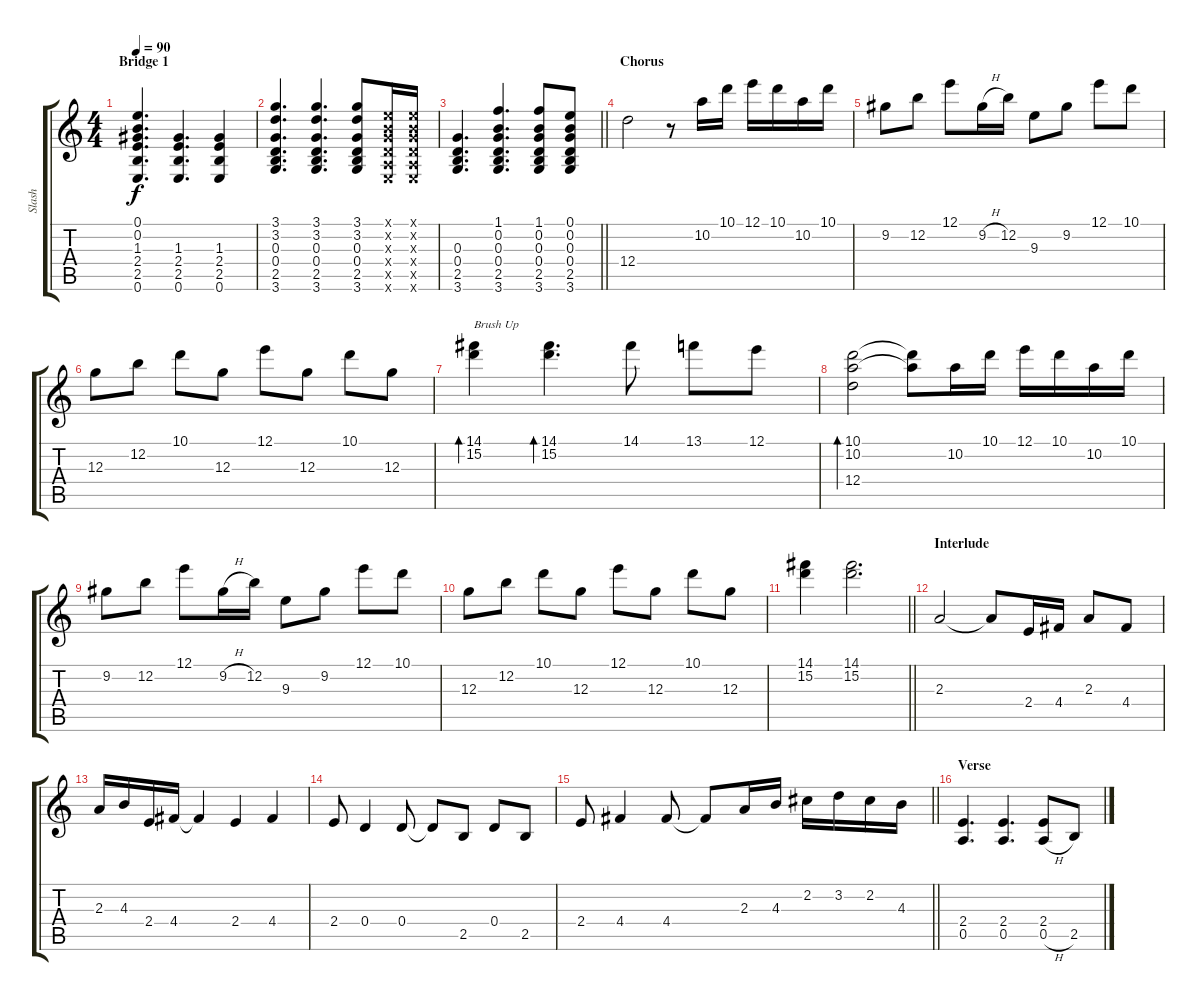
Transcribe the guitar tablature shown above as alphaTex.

\track ("Slash" "Slash") {instrument overdrivenguitar}
\staff {score tabs}
\tuning (E4 B3 G3 D3 A2 E2) {hide}
\ts (4 4)
\section ("" "Bridge 1")
\tempo 90
\clef g2
\ks c
(0.1 0.2 1.3 2.4 2.5 0.6).4{d dy f} (1.3 2.4 2.5 0.6).4{d} (1.3 2.4 2.5 0.6).4 |
(3.1 3.2 0.3 0.4 2.5 3.6).4{d} (3.1 3.2 0.3 0.4 2.5 3.6).4{d} (3.1 3.2 0.3 0.4 2.5 3.6).8 (0.1{x} 0.2{x} 0.3{x} 0.4{x} 0.5{x} 0.6{x}).16 (0.1{x} 0.2{x} 0.3{x} 0.4{x} 0.5{x} 0.6{x}).16 |
\barLineRight lightlight
(0.3 0.4 2.5 3.6).4{d} (1.1 0.2 0.3 0.4 2.5 3.6).4{d} (1.1 0.2 0.3 0.4 2.5 3.6).8 (0.1 0.2 0.3 0.4 2.5 3.6).8 |
\section ("" "Chorus")
12.4.2 r.8 10.2.16 10.1.16 12.1.16 10.1.16 10.2.16 10.1.16 |
9.2.8 12.2.8 12.1.8 9.2{h}.16 12.2.16 9.3.8 9.2.8 12.1.8 10.1.8 |
12.3.8 12.2.8 10.1.8 12.3.8 12.1.8 12.3.8 10.1.8 12.3.8 |
(14.1 15.2).4{bd 480 txt "Brush Up"} (14.1 15.2).4{d bd 480} 14.1.8 13.1.8 12.1.8 |
(10.1 10.2 12.4).2{bd 480} (10.1{t} 10.2{t}).8 10.2.16 10.1.16 12.1.16 10.1.16 10.2.16 10.1.16 |
9.2.8 12.2.8 12.1.8 9.2{h}.16 12.2.16 9.3.8 9.2.8 12.1.8 10.1.8 |
12.3.8 12.2.8 10.1.8 12.3.8 12.1.8 12.3.8 10.1.8 12.3.8 |
\barLineRight lightlight
(14.1 15.2).4 (14.1 15.2).2{d} |
\section ("" "Interlude")
2.3.2 2.3{t}.8 2.4.16 4.4.16 2.3.8 4.4.8 |
2.3.16 4.3.16 2.4.16 4.4.16 4.4{t}.4 2.4.4 4.4.4 |
2.4.8 0.4.4 0.4.8 0.4{t}.8 2.5.8 0.4.8 2.5.8 |
\barLineRight lightlight
2.4.8 4.4.4 4.4.8 4.4{t}.8 2.3.16 4.3.16 2.2.16 3.2.16 2.2.16 4.3.16 |
\section ("" "Verse")
(2.4 0.5).4{d} (2.4 0.5).4{d} (2.4 0.5{h}).8 2.5.8
